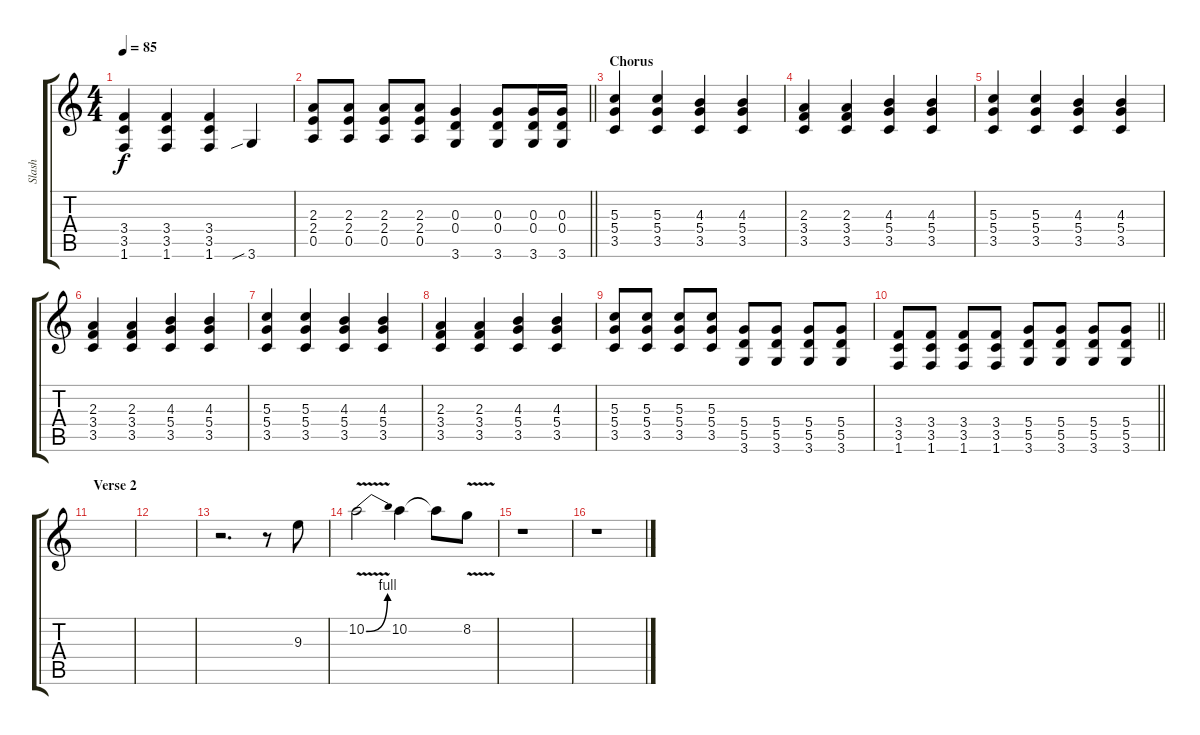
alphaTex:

\track ("Slash" "Slash") {instrument overdrivenguitar}
\staff {score tabs}
\tuning (E4 B3 G3 D3 A2 E2) {hide}
\ts (4 4)
\tempo 85
\clef g2
\ks c
(3.4 3.5 1.6).4{dy f} (3.4 3.5 1.6).4 (3.4 3.5 1.6).4 3.6{sib}.4 |
\barLineRight lightlight
(2.3 2.4 0.5).8 (2.3 2.4 0.5).8 (2.3 2.4 0.5).8 (2.3 2.4 0.5).8 (0.3 0.4 3.6).4 (0.3 0.4 3.6).8 (0.3 0.4 3.6).16 (0.3 0.4 3.6).16 |
\section ("" "Chorus")
(5.3 5.4 3.5).4 (5.3 5.4 3.5).4 (4.3 5.4 3.5).4 (4.3 5.4 3.5).4 |
(2.3 3.4 3.5).4 (2.3 3.4 3.5).4 (4.3 5.4 3.5).4 (4.3 5.4 3.5).4 |
(5.3 5.4 3.5).4 (5.3 5.4 3.5).4 (4.3 5.4 3.5).4 (4.3 5.4 3.5).4 |
(2.3 3.4 3.5).4 (2.3 3.4 3.5).4 (4.3 5.4 3.5).4 (4.3 5.4 3.5).4 |
(5.3 5.4 3.5).4 (5.3 5.4 3.5).4 (4.3 5.4 3.5).4 (4.3 5.4 3.5).4 |
(2.3 3.4 3.5).4 (2.3 3.4 3.5).4 (4.3 5.4 3.5).4 (4.3 5.4 3.5).4 |
(5.3 5.4 3.5).8 (5.3 5.4 3.5).8 (5.3 5.4 3.5).8 (5.3 5.4 3.5).8 (5.4 5.5 3.6).8 (5.4 5.5 3.6).8 (5.4 5.5 3.6).8 (5.4 5.5 3.6).8 |
\barLineRight lightlight
(3.4 3.5 1.6).8 (3.4 3.5 1.6).8 (3.4 3.5 1.6).8 (3.4 3.5 1.6).8 (5.4 5.5 3.6).8 (5.4 5.5 3.6).8 (5.4 5.5 3.6).8 (5.4 5.5 3.6).8 |
\section ("" "Verse 2")
|
|
r.2{d} r.8 9.3.8 |
10.2{be (bend 0 0 60 4) v}.2 10.2.4 10.2{t}.8 8.2{v}.8 |
r.1 |
r.1
